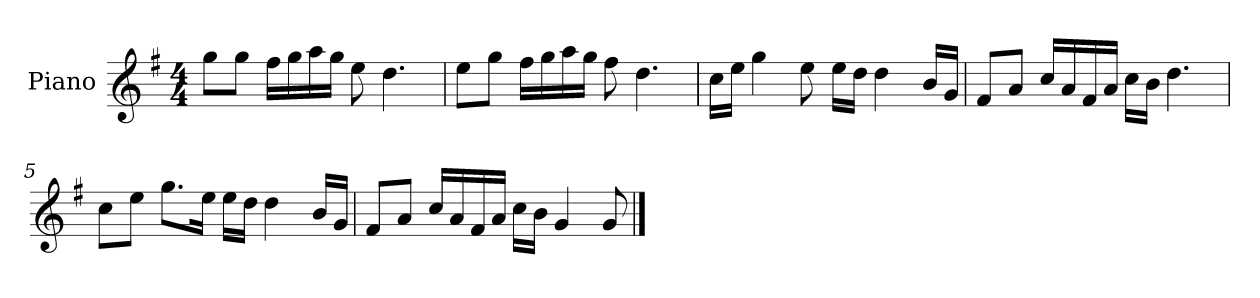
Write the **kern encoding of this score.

**kern
*part1
*staff1
*I"Piano
*I'P-no
*clefG2
*k[f#]
*M4/4
*MM90
=1
8gg\L
8gg\J
16ff#\LL
16gg\
16aa\
16gg\JJ
8ee\
4.dd\
=2
8ee\L
8gg\J
16ff#\LL
16gg\
16aa\
16gg\JJ
8ff#\
4.dd\
=3
16cc\LL
16ee\JJ
4gg\
8ee\
16ee\LL
16dd\JJ
4dd\
16b/LL
16g/JJ
=4
8f#/L
8a/J
16cc/LL
16a/
16f#/
16a/JJ
16cc\LL
16b\JJ
4.dd\
!!LO:LB:g=z
=5
8cc\L
8ee\J
8.gg\L
16ee\Jk
16ee\LL
16dd\JJ
4dd\
16b/LL
16g/JJ
=6
8f#/L
8a/J
16cc/LL
16a/
16f#/
16a/JJ
16cc\LL
16b\JJ
4g/
8g/
==
*-
